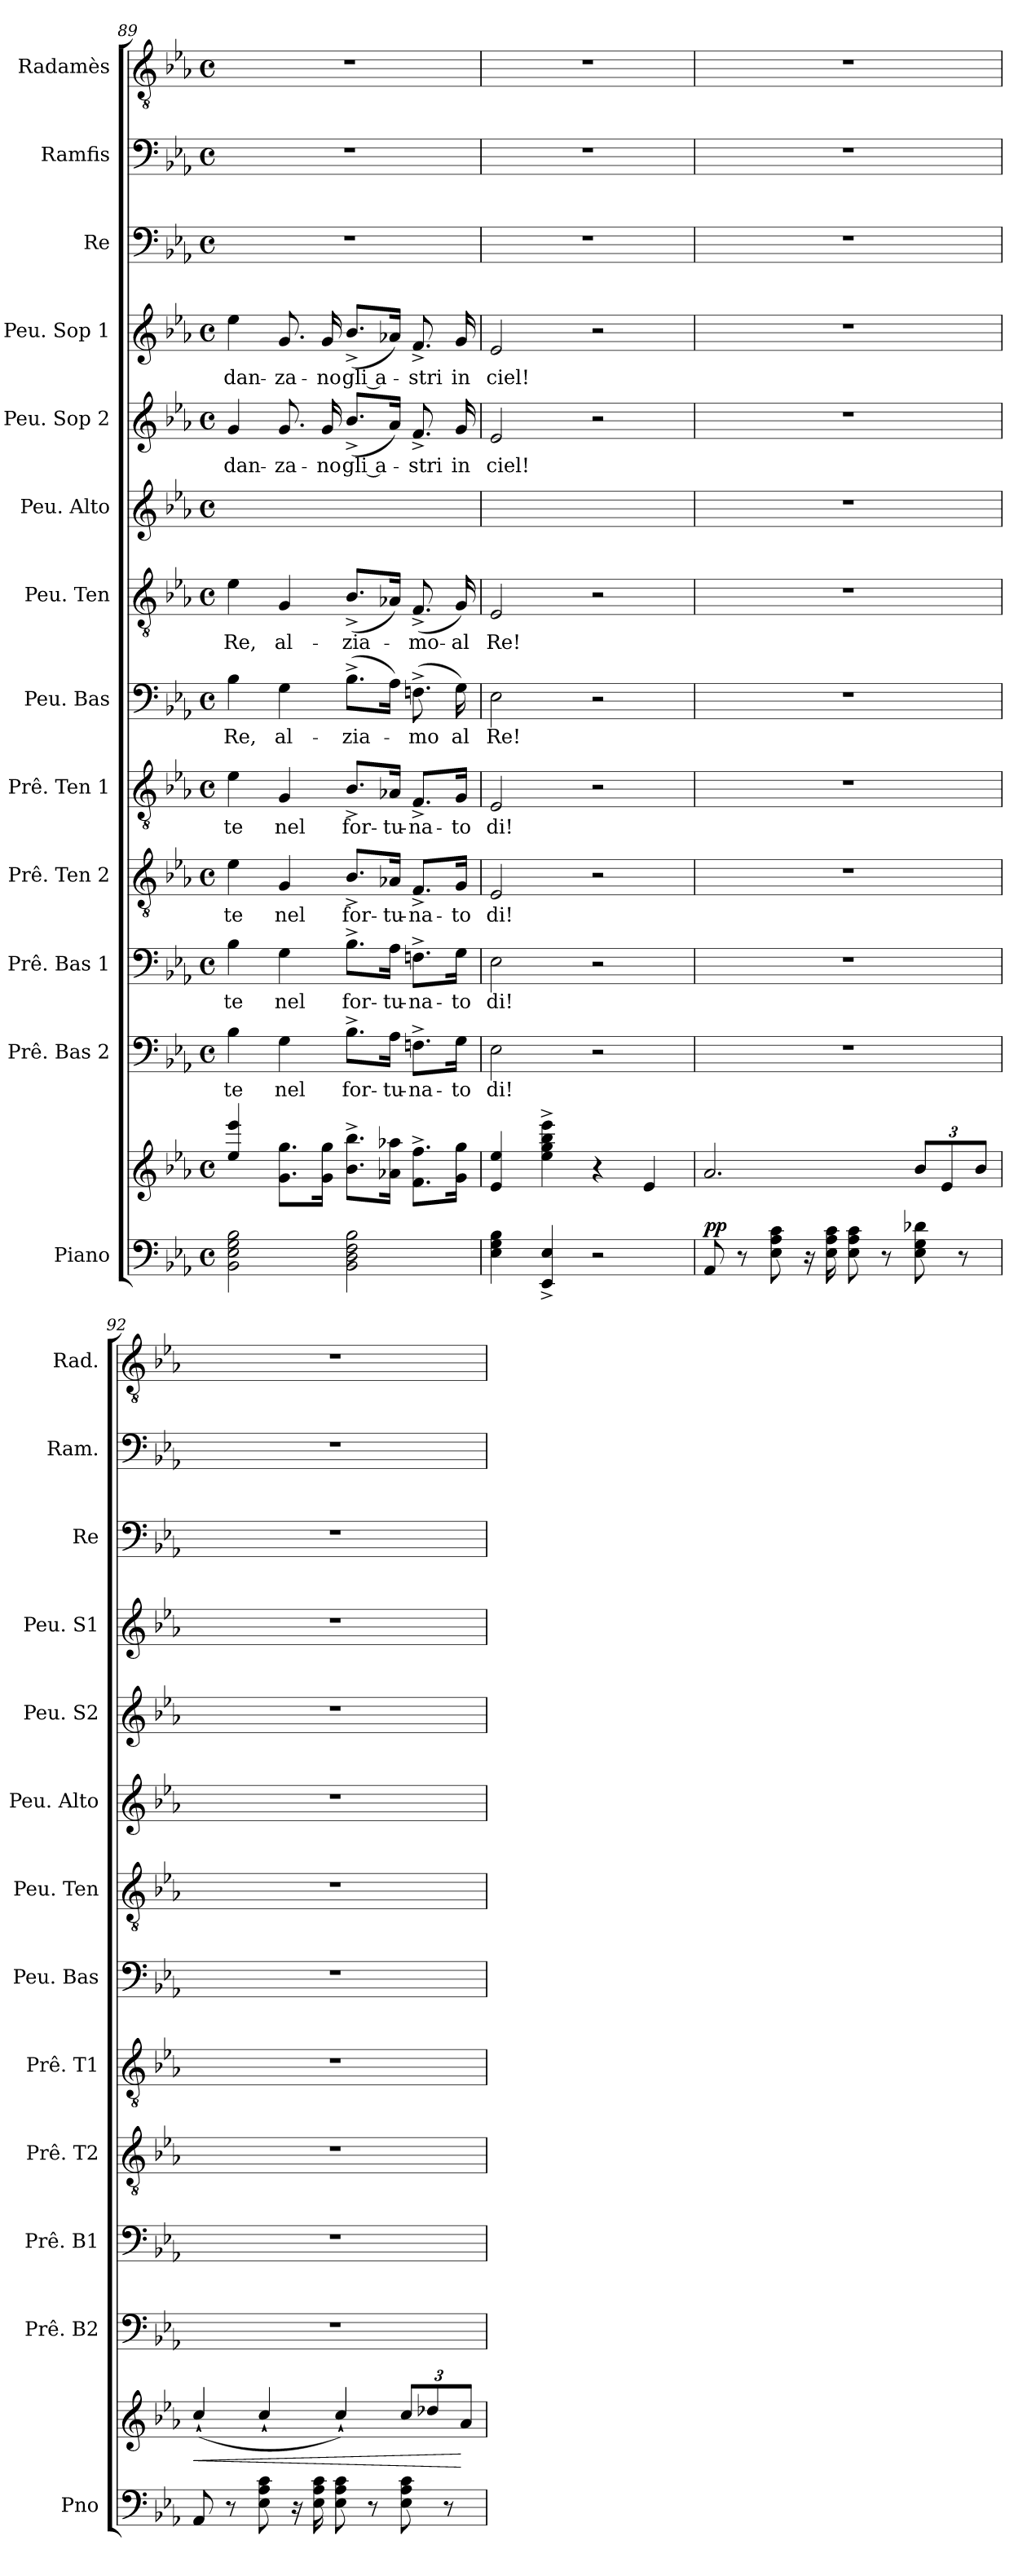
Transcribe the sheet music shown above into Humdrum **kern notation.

**kern	**kern	**dynam	**kern	**text	**kern	**text	**kern	**text	**kern	**text	**kern	**text	**kern	**text	**kern	**kern	**text	**kern	**text	**kern	**kern	**kern
*part13	*part13	*part13	*part12	*part12	*part11	*part11	*part10	*part10	*part9	*part9	*part8	*part8	*part7	*part7	*part6	*part5	*part5	*part4	*part4	*part3	*part2	*part1
*staff14	*staff13	*staff13/14	*staff12	*staff12	*staff11	*staff11	*staff10	*staff10	*staff9	*staff9	*staff8	*staff8	*staff7	*staff7	*staff6	*staff5	*staff5	*staff4	*staff4	*staff3	*staff2	*staff1
*I"Piano	*	*	*I"Prê. Bas 2	*	*I"Prê. Bas 1	*	*I"Prê. Ten 2	*	*I"Prê. Ten 1	*	*I"Peu. Bas	*	*I"Peu. Ten	*	*I"Peu. Alto	*I"Peu. Sop 2	*	*I"Peu. Sop 1	*	*I"Re	*I"Ramfis	*I"Radamès
*I'Pno	*	*	*I'Prê. B2	*	*I'Prê. B1	*	*I'Prê. T2	*	*I'Prê. T1	*	*I'Peu. Bas	*	*I'Peu. Ten	*	*I'Peu. Alto	*I'Peu. S2	*	*I'Peu. S1	*	*I'Re	*I'Ram.	*I'Rad.
*clefF4	*clefG2	*	*clefF4	*	*clefF4	*	*clefGv2	*	*clefGv2	*	*clefF4	*	*clefGv2	*	*clefG2	*clefG2	*	*clefG2	*	*clefF4	*clefF4	*clefGv2
*k[b-e-a-]	*k[b-e-a-]	*	*k[b-e-a-]	*	*k[b-e-a-]	*	*k[b-e-a-]	*	*k[b-e-a-]	*	*k[b-e-a-]	*	*k[b-e-a-]	*	*k[b-e-a-]	*k[b-e-a-]	*	*k[b-e-a-]	*	*k[b-e-a-]	*k[b-e-a-]	*k[b-e-a-]
*M4/4	*M4/4	*	*M4/4	*	*M4/4	*	*M4/4	*	*M4/4	*	*M4/4	*	*M4/4	*	*M4/4	*M4/4	*	*M4/4	*	*M4/4	*M4/4	*M4/4
*met(c)	*met(c)	*	*met(c)	*	*met(c)	*	*met(c)	*	*met(c)	*	*met(c)	*	*met(c)	*	*met(c)	*met(c)	*	*met(c)	*	*met(c)	*met(c)	*met(c)
=89	=89	=89	=89	=89	=89	=89	=89	=89	=89	=89	=89	=89	=89	=89	=89	=89	=89	=89	=89	=89	=89	=89
!	!	!	!	!LO:LY:b:color=#0055FF	!	!LO:LY:b:color=#0055FF	!	!LO:LY:b:color=#0055FF	!	!LO:LY:b:color=#0055FF	!	!LO:LY:b:color=#0055FF	!	!LO:LY:b:color=#0055FF	!	!	!LO:LY:b:color=#AA0000	!	!LO:LY:b:color=#0055FF	!	!	!
2BB-\ 2E-\ 2G\ 2B-\	4ee-/ 4eee-/	.	4B-\	-te	4B-\	-te	4e-\	-te	4e-\	-te	4B-\	Re,	4e-\	Re,	1ryy	4g/	dan-	4ee-\	dan-	1r	1r	1r
!	!	!	!	!LO:LY:b:color=#0055FF	!	!LO:LY:b:color=#0055FF	!	!LO:LY:b:color=#0055FF	!	!LO:LY:b:color=#0055FF	!	!LO:LY:b:color=#0055FF	!	!LO:LY:b:color=#0055FF	!	!	!LO:LY:b:color=#AA0000	!	!LO:LY:b:color=#0055FF	!	!	!
.	8.g\ 8.gg\L	.	4G\	nel	4G\	nel	4G/	nel	4G/	nel	4G\	al-	4G/	al-	.	8.g/	-za-	8.g/	-za-	.	.	.
!	!	!	!	!	!	!	!	!	!	!	!	!	!	!	!	!	!LO:LY:b:color=#AA0000	!	!LO:LY:b:color=#0055FF	!	!	!
.	16g\ 16gg\Jk	.	.	.	.	.	.	.	.	.	.	.	.	.	.	16g/	-no	16g/	-no	.	.	.
!	!	!	!	!LO:LY:b:color=#0055FF	!	!LO:LY:b:color=#0055FF	!	!LO:LY:b:color=#0055FF	!	!LO:LY:b:color=#0055FF	!	!LO:LY:b:color=#0055FF	!	!LO:LY:b:color=#0055FF	!	!	!LO:LY:b:color=#AA0000	!	!LO:LY:b:color=#0055FF	!	!	!
2BB-\ 2D\ 2F\ 2B-\	8.b-\^ 8.bb-\^L	.	8.B-^\L	for-	8.B-^\L	for-	8.B-^/L	for-	8.B-^/L	for-	(>8.B-^\L	-zia-	(<8.B-^/L	-zia-	.	(<8.b-^/L	gli a-	(<8.b-^/L	gli a-	.	.	.
!	!	!	!	!LO:LY:b:color=#0055FF	!	!LO:LY:b:color=#0055FF	!	!LO:LY:b:color=#0055FF	!	!LO:LY:b:color=#0055FF	!	!	!	!	!	!	!	!	!	!	!	!
.	16a-X\ 16aa-X\Jk	.	16A-\Jk	-tu-	16A-\Jk	-tu-	16A-X/Jk	-tu-	16A-X/Jk	-tu-	16A-\Jk)	.	16A-X/Jk)	.	.	16a-/Jk)	.	16a-X/Jk)	.	.	.	.
!	!	!	!	!LO:LY:b:color=#0055FF	!	!LO:LY:b:color=#0055FF	!	!LO:LY:b:color=#0055FF	!	!LO:LY:b:color=#0055FF	!	!LO:LY:b:color=#0055FF	!	!LO:LY:b:color=#0055FF	!	!	!LO:LY:b:color=#AA0000	!	!LO:LY:b:color=#0055FF	!	!	!
.	8.f\^ 8.ff\^L	.	8.Fn^\L	-na-	8.Fn^\L	-na-	8.F^/L	-na-	8.F^/L	-na-	(>8.Fn^\	-mo	(<8.F^/	mo-	.	8.f^/	-stri	8.f^/	-stri	.	.	.
!	!	!	!	!LO:LY:b:color=#0055FF	!	!LO:LY:b:color=#0055FF	!	!LO:LY:b:color=#0055FF	!	!LO:LY:b:color=#0055FF	!	!LO:LY:b:color=#0055FF	!	!LO:LY:b:color=#0055FF	!	!	!LO:LY:b:color=#AA0000	!	!LO:LY:b:color=#0055FF	!	!	!
.	16g\ 16gg\Jk	.	16G\Jk	-to	16G\Jk	-to	16G/Jk	-to	16G/Jk	-to	16G\)	al	16G/)	-al	.	16g/	in	16g/	in	.	.	.
=90	=90	=90	=90	=90	=90	=90	=90	=90	=90	=90	=90	=90	=90	=90	=90	=90	=90	=90	=90	=90	=90	=90
!	!	!	!	!LO:LY:b:color=#0055FF	!	!LO:LY:b:color=#0055FF	!	!LO:LY:b:color=#0055FF	!	!LO:LY:b:color=#0055FF	!	!LO:LY:b:color=#0055FF	!	!LO:LY:b:color=#0055FF	!	!	!LO:LY:b:color=#AA0000	!	!LO:LY:b:color=#0055FF	!	!	!
4E-\ 4G\ 4B-\	4e-/ 4ee-/	.	2E-\	di!	2E-\	di!	2E-/	di!	2E-/	di!	2E-\	Re!	2E-/	Re!	1ryy	2e-/	ciel!	2e-/	ciel!	1r	1r	1r
4EE-/^ 4E-/^	4ee-\^ 4gg\^ 4bb-\^ 4eee-\^	.	.	.	.	.	.	.	.	.	.	.	.	.	.	.	.	.	.	.	.	.
2r	4r	.	2r	.	2r	.	2r	.	2r	.	2r	.	2r	.	.	2r	.	2r	.	.	.	.
.	4e-/	.	.	.	.	.	.	.	.	.	.	.	.	.	.	.	.	.	.	.	.	.
!!LO:LB:g=z
=91	=91	=91	=91	=91	=91	=91	=91	=91	=91	=91	=91	=91	=91	=91	=91	=91	=91	=91	=91	=91	=91	=91
!	!	!LO:DY:a=2	!	!	!	!	!	!	!	!	!	!	!	!	!	!	!	!	!	!	!	!
8AA-/	2.a-/	pp	1r	.	1r	.	1r	.	1r	.	1r	.	1r	.	1r	1r	.	1r	.	1r	1r	1r
8r	.	.	.	.	.	.	.	.	.	.	.	.	.	.	.	.	.	.	.	.	.	.
8E-\ 8A-\ 8c\	.	.	.	.	.	.	.	.	.	.	.	.	.	.	.	.	.	.	.	.	.	.
16r	.	.	.	.	.	.	.	.	.	.	.	.	.	.	.	.	.	.	.	.	.	.
16E-\ 16A-\ 16c\	.	.	.	.	.	.	.	.	.	.	.	.	.	.	.	.	.	.	.	.	.	.
8E-\ 8A-\ 8c\	.	.	.	.	.	.	.	.	.	.	.	.	.	.	.	.	.	.	.	.	.	.
8r	.	.	.	.	.	.	.	.	.	.	.	.	.	.	.	.	.	.	.	.	.	.
*	*Xbrackettup	*	*	*	*	*	*	*	*	*	*	*	*	*	*	*	*	*	*	*	*	*
8E-\ 8G\ 8d-X\	12b-/L	.	.	.	.	.	.	.	.	.	.	.	.	.	.	.	.	.	.	.	.	.
.	12e-/	.	.	.	.	.	.	.	.	.	.	.	.	.	.	.	.	.	.	.	.	.
8r	.	.	.	.	.	.	.	.	.	.	.	.	.	.	.	.	.	.	.	.	.	.
.	12b-/J	.	.	.	.	.	.	.	.	.	.	.	.	.	.	.	.	.	.	.	.	.
=92	=92	=92	=92	=92	=92	=92	=92	=92	=92	=92	=92	=92	=92	=92	=92	=92	=92	=92	=92	=92	=92	=92
!	!	!LO:HP:b	!	!	!	!	!	!	!	!	!	!	!	!	!	!	!	!	!	!	!	!
8AA-/	(<4cc`/	<	1r	.	1r	.	1r	.	1r	.	1r	.	1r	.	1r	1r	.	1r	.	1r	1r	1r
8r	.	.	.	.	.	.	.	.	.	.	.	.	.	.	.	.	.	.	.	.	.	.
8E-\ 8A-\ 8c\	4cc`/	.	.	.	.	.	.	.	.	.	.	.	.	.	.	.	.	.	.	.	.	.
16r	.	.	.	.	.	.	.	.	.	.	.	.	.	.	.	.	.	.	.	.	.	.
16E-\ 16A-\ 16c\	.	.	.	.	.	.	.	.	.	.	.	.	.	.	.	.	.	.	.	.	.	.
8E-\ 8A-\ 8c\	4cc`/)	.	.	.	.	.	.	.	.	.	.	.	.	.	.	.	.	.	.	.	.	.
8r	.	.	.	.	.	.	.	.	.	.	.	.	.	.	.	.	.	.	.	.	.	.
8E-\ 8A-\ 8c\	12cc/L	.	.	.	.	.	.	.	.	.	.	.	.	.	.	.	.	.	.	.	.	.
.	12dd-X/	.	.	.	.	.	.	.	.	.	.	.	.	.	.	.	.	.	.	.	.	.
8r	.	.	.	.	.	.	.	.	.	.	.	.	.	.	.	.	.	.	.	.	.	.
.	12a-/J	[	.	.	.	.	.	.	.	.	.	.	.	.	.	.	.	.	.	.	.	.
=	=	=	=	=	=	=	=	=	=	=	=	=	=	=	=	=	=	=	=	=	=	=
*-	*-	*-	*-	*-	*-	*-	*-	*-	*-	*-	*-	*-	*-	*-	*-	*-	*-	*-	*-	*-	*-	*-
